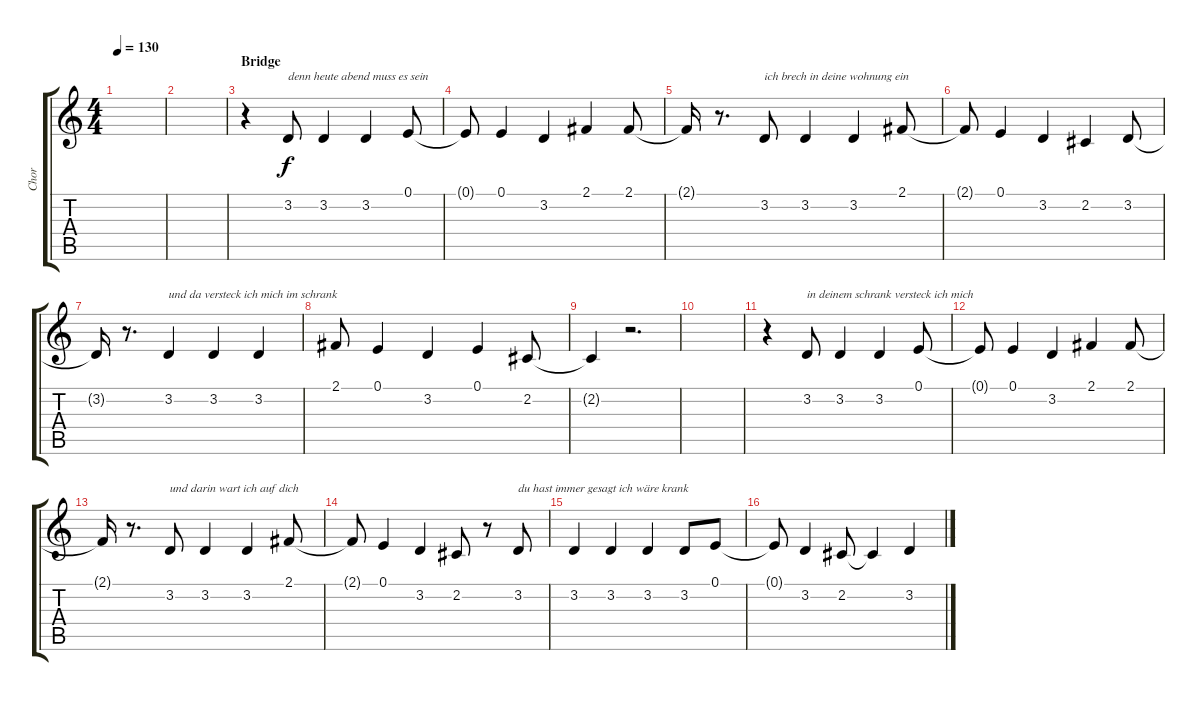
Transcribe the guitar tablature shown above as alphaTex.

\track ("Chor" "Chor") {instrument lead6voice}
\staff {score tabs}
\tuning (E4 B3 G3 D3 A2 E2) {hide}
\ts (4 4)
\tempo 130
\clef g2
\ks c
|
|
\section ("" "Bridge")
r.4{volume 8 instrument lead6voice} 3.2.8{txt "denn heute abend muss es sein"} 3.2.4 3.2.4 0.1.8 |
0.1{t}.8 0.1.4 3.2.4 2.1.4 2.1.8 |
2.1{t}.16 r.8{d} 3.2.8{txt "ich brech in deine wohnung ein"} 3.2.4 3.2.4 2.1.8 |
2.1{t}.8 0.1.4 3.2.4 2.2.4 3.2.8 |
3.2{t}.16 r.8{d} 3.2.4{txt "und da versteck ich mich im schrank"} 3.2.4 3.2.4 |
2.1.8 0.1.4 3.2.4 0.1.4 2.2.8 |
2.2{t}.4 r.2{d} |
|
r.4 3.2.8{txt "in deinem schrank versteck ich mich"} 3.2.4 3.2.4 0.1.8 |
0.1{t}.8 0.1.4 3.2.4 2.1.4 2.1.8 |
2.1{t}.16 r.8{d} 3.2.8{txt "und darin wart ich auf dich"} 3.2.4 3.2.4 2.1.8 |
2.1{t}.8 0.1.4 3.2.4 2.2.8 r.8 3.2.8{txt "du hast immer gesagt ich wäre krank"} |
3.2.4 3.2.4 3.2.4 3.2.8 0.1.8 |
0.1{t}.8 3.2.4 2.2.8 2.2{t}.4 3.2.4
